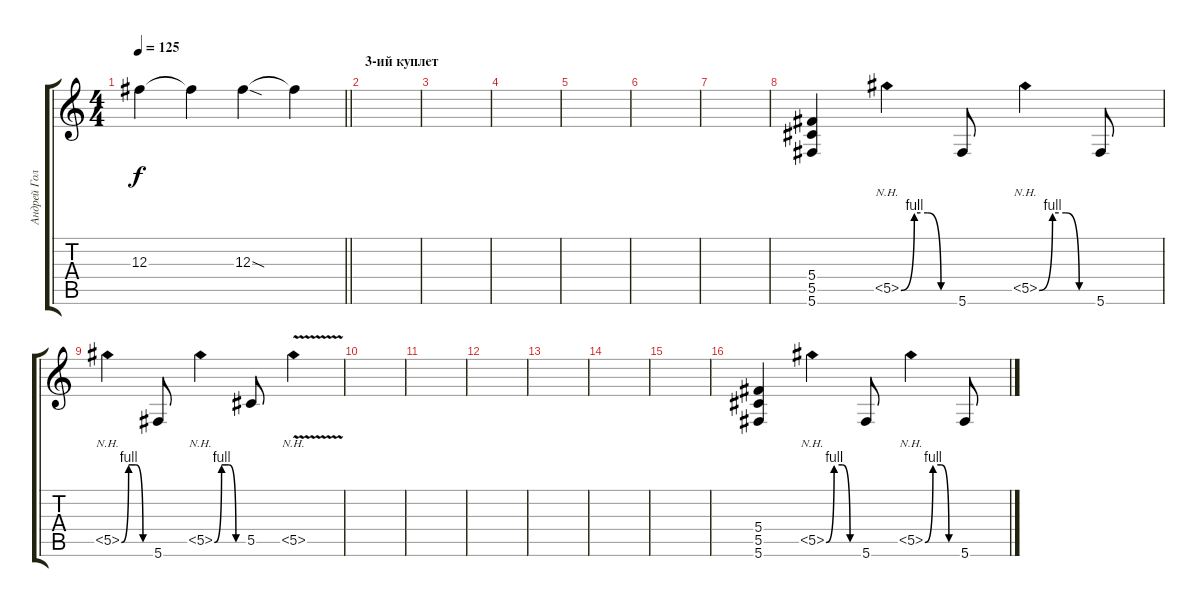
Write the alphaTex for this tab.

\track ("Андрей Голованов-2" "Андрей Гол") {instrument overdrivenguitar}
\staff {score tabs}
\tuning (Eb4 Bb3 Gb3 Db3 Ab2 Db2) {hide}
\ts (4 4)
\tempo 125
\clef g2
\barLineRight lightlight
\ks c
12.3{t}.4{dy f} 12.3{t}.4 12.3{sod}.4 12.3{t}.4 |
\section ("" "3-ий куплет")
|
|
|
|
|
|
(5.4 5.5 5.6).4 5.5{be (custom 0 0 15 4 30 4 45 0 60 0) nh}.4 5.6.8 5.5{be (custom 0 0 15 4 30 4 45 0 60 0) nh}.4 5.6.8 |
5.5{be (custom 0 0 15 4 30 4 45 0 60 0) nh}.4 5.6.8 5.5{be (custom 0 0 15 4 30 4 45 0 60 0) nh}.4 5.5.8 5.5{nh v}.4 |
|
|
|
|
|
|
(5.4 5.5 5.6).4 5.5{be (custom 0 0 15 4 30 4 45 0 60 0) nh}.4 5.6.8 5.5{be (custom 0 0 15 4 30 4 45 0 60 0) nh}.4 5.6.8
